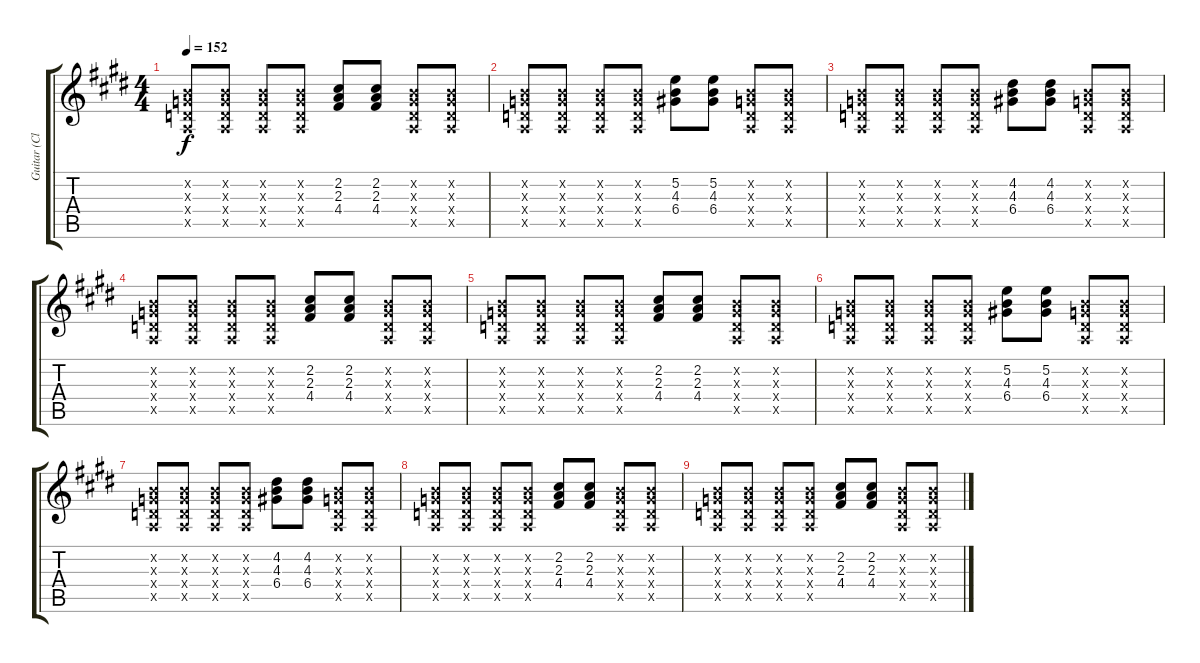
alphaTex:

\track ("Guitar (Clean)" "Guitar (Cl") {instrument electricguitarclean}
\staff {score tabs}
\tuning (E4 B3 G3 D3 A2 E2) {hide}
\ts (4 4)
\tempo 152
\clef g2
\ks c#minor
(0.2{x} 0.3{x} 0.4{x} 0.5{x}).8{dy f} (0.2{x} 0.3{x} 0.4{x} 0.5{x}).8 (0.2{x} 0.3{x} 0.4{x} 0.5{x}).8 (0.2{x} 0.3{x} 0.4{x} 0.5{x}).8 (2.2 2.3 4.4).8 (2.2 2.3 4.4).8 (0.2{x} 0.3{x} 0.4{x} 0.5{x}).8 (0.2{x} 0.3{x} 0.4{x} 0.5{x}).8 |
(0.2{x} 0.3{x} 0.4{x} 0.5{x}).8 (0.2{x} 0.3{x} 0.4{x} 0.5{x}).8 (0.2{x} 0.3{x} 0.4{x} 0.5{x}).8 (0.2{x} 0.3{x} 0.4{x} 0.5{x}).8 (5.2 4.3 6.4).8 (5.2 4.3 6.4).8 (0.2{x} 0.3{x} 0.4{x} 0.5{x}).8 (0.2{x} 0.3{x} 0.4{x} 0.5{x}).8 |
(0.2{x} 0.3{x} 0.4{x} 0.5{x}).8 (0.2{x} 0.3{x} 0.4{x} 0.5{x}).8 (0.2{x} 0.3{x} 0.4{x} 0.5{x}).8 (0.2{x} 0.3{x} 0.4{x} 0.5{x}).8 (4.2 4.3 6.4).8 (4.2 4.3 6.4).8 (0.2{x} 0.3{x} 0.4{x} 0.5{x}).8 (0.2{x} 0.3{x} 0.4{x} 0.5{x}).8 |
(0.2{x} 0.3{x} 0.4{x} 0.5{x}).8 (0.2{x} 0.3{x} 0.4{x} 0.5{x}).8 (0.2{x} 0.3{x} 0.4{x} 0.5{x}).8 (0.2{x} 0.3{x} 0.4{x} 0.5{x}).8 (2.2 2.3 4.4).8 (2.2 2.3 4.4).8 (0.2{x} 0.3{x} 0.4{x} 0.5{x}).8 (0.2{x} 0.3{x} 0.4{x} 0.5{x}).8 |
(0.2{x} 0.3{x} 0.4{x} 0.5{x}).8 (0.2{x} 0.3{x} 0.4{x} 0.5{x}).8 (0.2{x} 0.3{x} 0.4{x} 0.5{x}).8 (0.2{x} 0.3{x} 0.4{x} 0.5{x}).8 (2.2 2.3 4.4).8 (2.2 2.3 4.4).8 (0.2{x} 0.3{x} 0.4{x} 0.5{x}).8 (0.2{x} 0.3{x} 0.4{x} 0.5{x}).8 |
(0.2{x} 0.3{x} 0.4{x} 0.5{x}).8 (0.2{x} 0.3{x} 0.4{x} 0.5{x}).8 (0.2{x} 0.3{x} 0.4{x} 0.5{x}).8 (0.2{x} 0.3{x} 0.4{x} 0.5{x}).8 (5.2 4.3 6.4).8 (5.2 4.3 6.4).8 (0.2{x} 0.3{x} 0.4{x} 0.5{x}).8 (0.2{x} 0.3{x} 0.4{x} 0.5{x}).8 |
(0.2{x} 0.3{x} 0.4{x} 0.5{x}).8 (0.2{x} 0.3{x} 0.4{x} 0.5{x}).8 (0.2{x} 0.3{x} 0.4{x} 0.5{x}).8 (0.2{x} 0.3{x} 0.4{x} 0.5{x}).8 (4.2 4.3 6.4).8 (4.2 4.3 6.4).8 (0.2{x} 0.3{x} 0.4{x} 0.5{x}).8 (0.2{x} 0.3{x} 0.4{x} 0.5{x}).8 |
(0.2{x} 0.3{x} 0.4{x} 0.5{x}).8 (0.2{x} 0.3{x} 0.4{x} 0.5{x}).8 (0.2{x} 0.3{x} 0.4{x} 0.5{x}).8 (0.2{x} 0.3{x} 0.4{x} 0.5{x}).8 (2.2 2.3 4.4).8 (2.2 2.3 4.4).8 (0.2{x} 0.3{x} 0.4{x} 0.5{x}).8 (0.2{x} 0.3{x} 0.4{x} 0.5{x}).8 |
(0.2{x} 0.3{x} 0.4{x} 0.5{x}).8 (0.2{x} 0.3{x} 0.4{x} 0.5{x}).8 (0.2{x} 0.3{x} 0.4{x} 0.5{x}).8 (0.2{x} 0.3{x} 0.4{x} 0.5{x}).8 (2.2 2.3 4.4).8 (2.2 2.3 4.4).8 (0.2{x} 0.3{x} 0.4{x} 0.5{x}).8 (0.2{x} 0.3{x} 0.4{x} 0.5{x}).8
